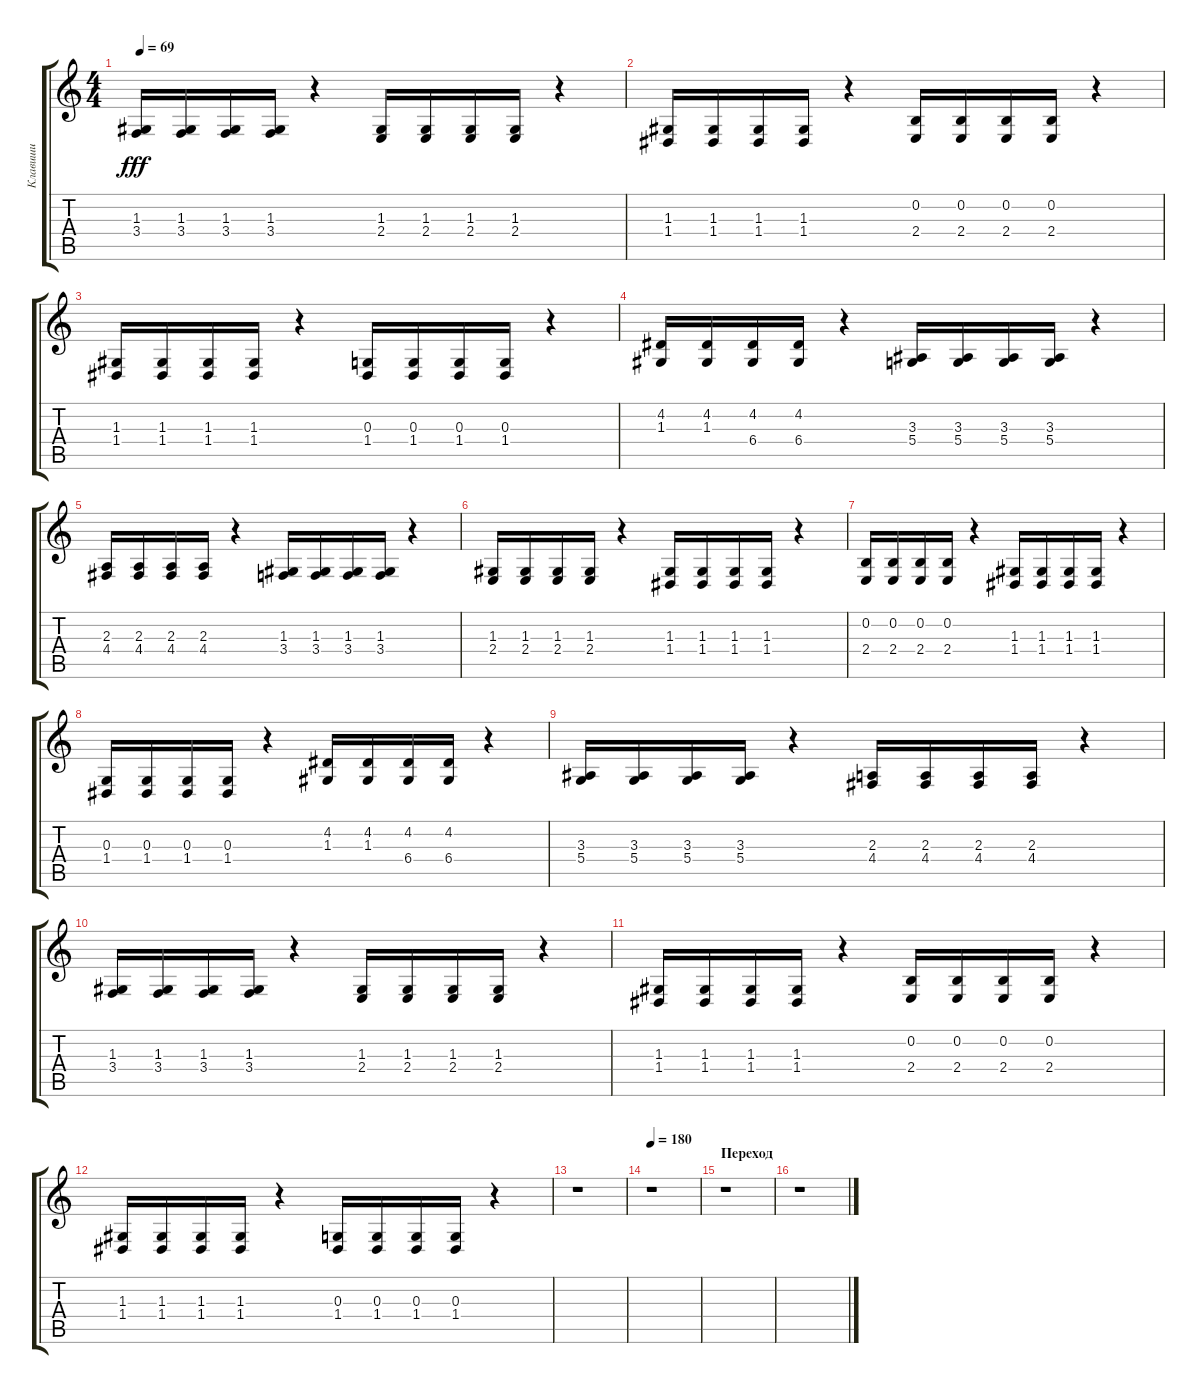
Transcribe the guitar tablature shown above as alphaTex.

\track ("Клавиши" "Клавиши") {instrument viola}
\staff {score tabs}
\tuning (E4 B3 G3 D3 A2 E2) {hide}
\ts (4 4)
\tempo 69
\clef g2
\ks c
(1.3 3.4).16{dy fff} (1.3 3.4).16 (1.3 3.4).16 (1.3 3.4).16 r.4 (1.3 2.4).16 (1.3 2.4).16 (1.3 2.4).16 (1.3 2.4).16 r.4 |
(1.3 1.4).16 (1.3 1.4).16 (1.3 1.4).16 (1.3 1.4).16 r.4 (0.2 2.4).16 (0.2 2.4).16 (0.2 2.4).16 (0.2 2.4).16 r.4 |
(1.3 1.4).16 (1.3 1.4).16 (1.3 1.4).16 (1.3 1.4).16 r.4 (0.3 1.4).16 (0.3 1.4).16 (0.3 1.4).16 (0.3 1.4).16 r.4 |
(4.2 1.3).16 (4.2 1.3).16 (4.2 6.4).16 (4.2 6.4).16 r.4 (3.3 5.4).16 (3.3 5.4).16 (3.3 5.4).16 (3.3 5.4).16 r.4 |
(2.3 4.4).16 (2.3 4.4).16 (2.3 4.4).16 (2.3 4.4).16 r.4 (1.3 3.4).16 (1.3 3.4).16 (1.3 3.4).16 (1.3 3.4).16 r.4 |
(1.3 2.4).16 (1.3 2.4).16 (1.3 2.4).16 (1.3 2.4).16 r.4 (1.3 1.4).16 (1.3 1.4).16 (1.3 1.4).16 (1.3 1.4).16 r.4 |
(0.2 2.4).16 (0.2 2.4).16 (0.2 2.4).16 (0.2 2.4).16 r.4 (1.3 1.4).16 (1.3 1.4).16 (1.3 1.4).16 (1.3 1.4).16 r.4 |
(0.3 1.4).16 (0.3 1.4).16 (0.3 1.4).16 (0.3 1.4).16 r.4 (4.2 1.3).16 (4.2 1.3).16 (4.2 6.4).16 (4.2 6.4).16 r.4 |
(3.3 5.4).16 (3.3 5.4).16 (3.3 5.4).16 (3.3 5.4).16 r.4 (2.3 4.4).16 (2.3 4.4).16 (2.3 4.4).16 (2.3 4.4).16 r.4 |
(1.3 3.4).16 (1.3 3.4).16 (1.3 3.4).16 (1.3 3.4).16 r.4 (1.3 2.4).16 (1.3 2.4).16 (1.3 2.4).16 (1.3 2.4).16 r.4 |
(1.3 1.4).16 (1.3 1.4).16 (1.3 1.4).16 (1.3 1.4).16 r.4 (0.2 2.4).16 (0.2 2.4).16 (0.2 2.4).16 (0.2 2.4).16 r.4 |
(1.3 1.4).16 (1.3 1.4).16 (1.3 1.4).16 (1.3 1.4).16 r.4 (0.3 1.4).16 (0.3 1.4).16 (0.3 1.4).16 (0.3 1.4).16 r.4 |
r.1 |
\tempo 180
r.1 |
\section ("" "Переход")
r.1 |
r.1
